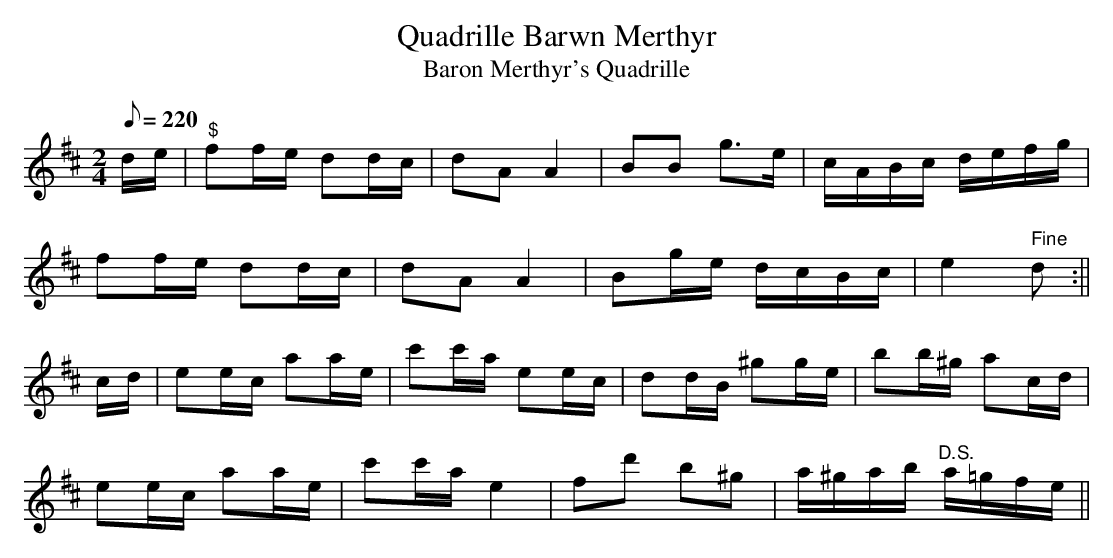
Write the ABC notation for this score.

X:1
T:Quadrille Barwn Merthyr
T:Baron Merthyr's Quadrille
M:2/4
L:1/8
Q:220
K:D
d/e/|"$"ff/e/ dd/c/|dAA2|BB g>e|c/A/B/c/ d/e/f/g/|
ff/e/ dd/c/|dAA2|Bg/e/ d/c/B/c/|e2" Fine"d:||
c/d/|ee/c/ aa/e/|c'c'/a/ ee/c/|dd/B/ ^gg/e/|bb/^g/ ac/d/|
ee/c/ aa/e/|c'c'/a/e2|fd' b^g|a/^g/a/b/ "D.S."a/=g/f/e/||
